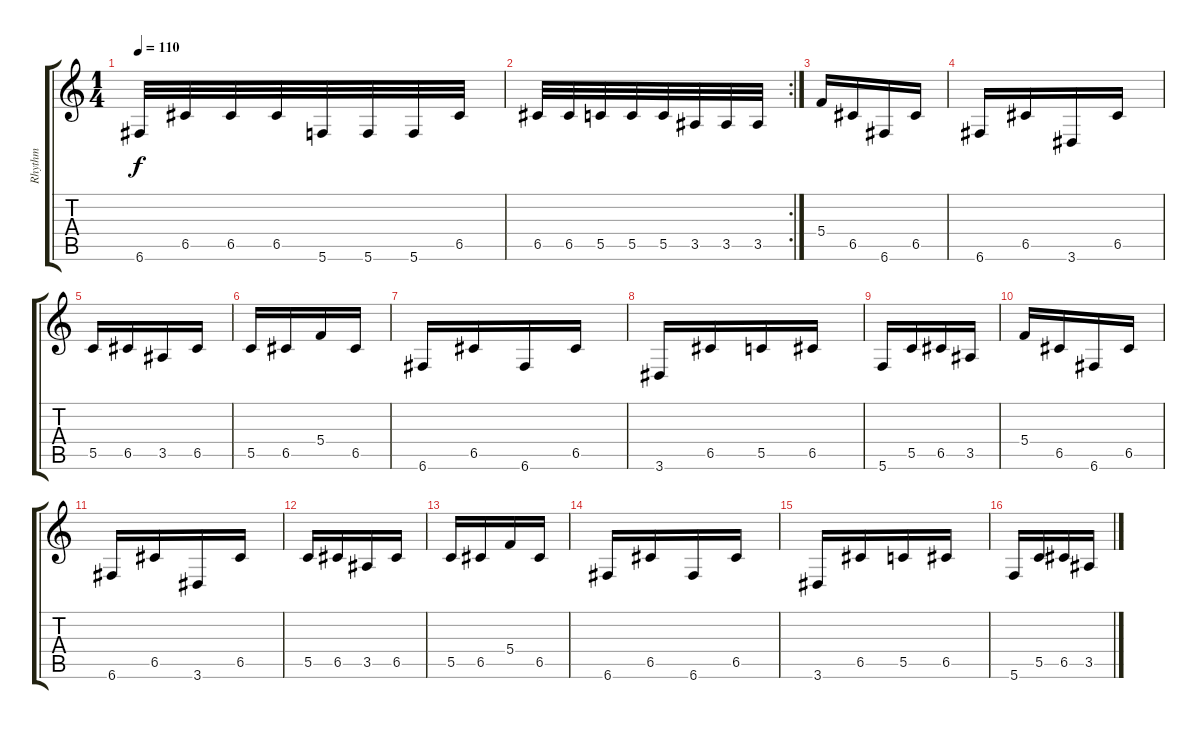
\track ("Rhythm" "Rhythm") {instrument distortionguitar}
\staff {score tabs}
\tuning (D4 A3 F3 C3 G2 C2) {hide}
\ts (1 4)
\tempo 110
\clef g2
\ks c
6.6.32{dy f} 6.5.32 6.5.32 6.5.32 5.6.32 5.6.32 5.6.32 6.5.32 |
\rc 2
6.5.32 6.5.32 5.5.32 5.5.32 5.5.32 3.5.32 3.5.32 3.5.32 |
5.4.16 6.5.16 6.6.16 6.5.16 |
6.6.16 6.5.16 3.6.16 6.5.16 |
5.5.16 6.5.16 3.5.16 6.5.16 |
5.5.16 6.5.16 5.4.16 6.5.16 |
6.6.16 6.5.16 6.6.16 6.5.16 |
3.6.16 6.5.16 5.5.16 6.5.16 |
5.6.16 5.5.16 6.5.16 3.5.16 |
5.4.16 6.5.16 6.6.16 6.5.16 |
6.6.16 6.5.16 3.6.16 6.5.16 |
5.5.16 6.5.16 3.5.16 6.5.16 |
5.5.16 6.5.16 5.4.16 6.5.16 |
6.6.16 6.5.16 6.6.16 6.5.16 |
3.6.16 6.5.16 5.5.16 6.5.16 |
5.6.16 5.5.16 6.5.16 3.5.16
